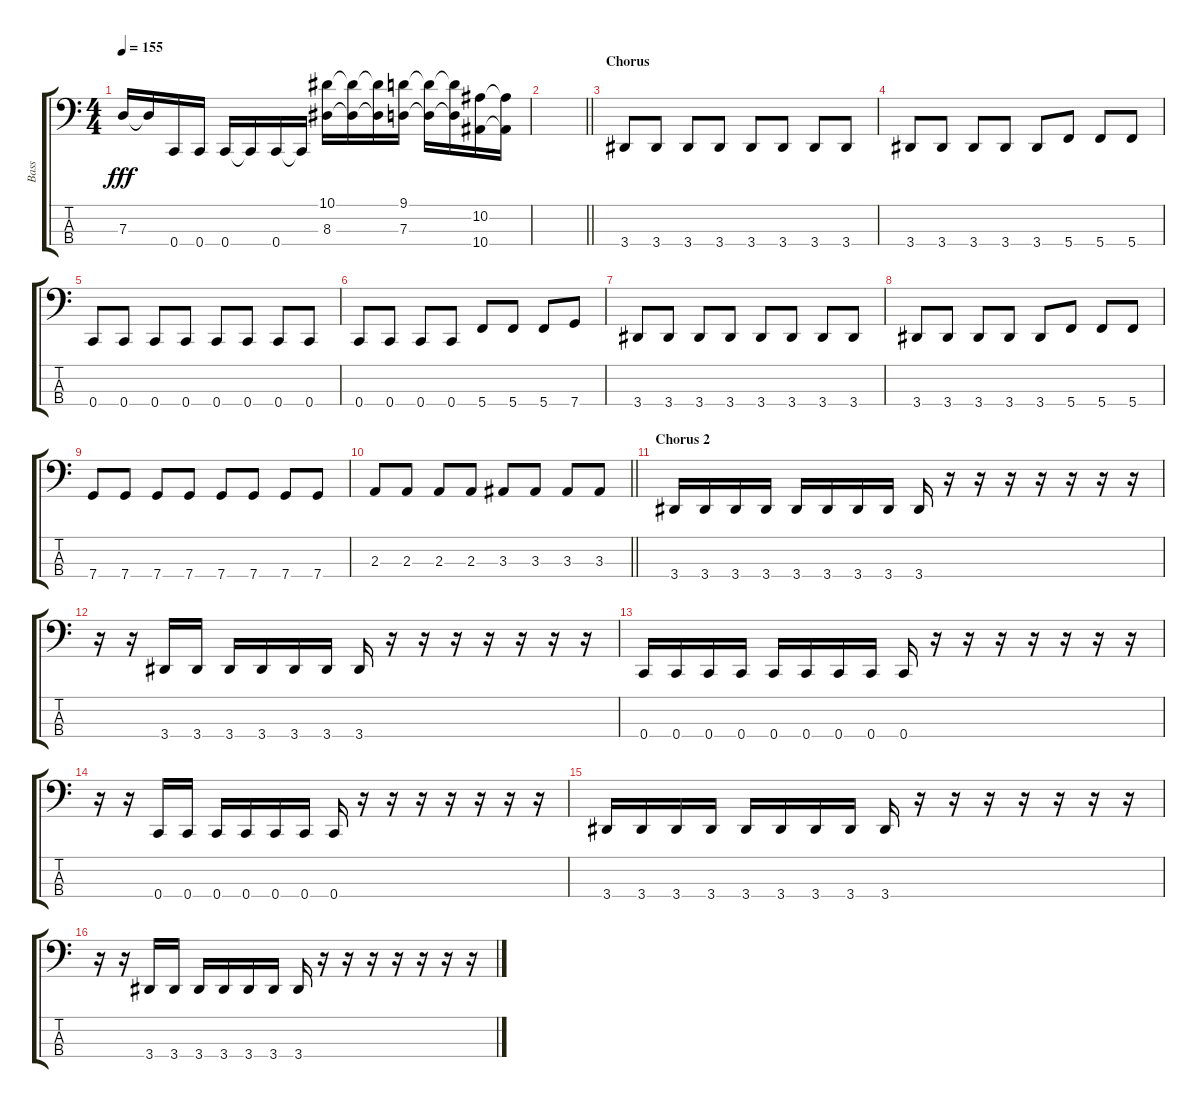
\track ("Bass" "Bass") {instrument electricbassfinger}
\staff {score tabs}
\tuning (F2 C2 G1 C1) {hide}
\ts (4 4)
\tempo 155
\clef f4
\ks c
7.3{t}.16{dy fff} 7.3{t}.16 0.4.16 0.4.16 0.4.16 0.4{t}.16 0.4.16 0.4{t}.16 (10.1 8.3).16 (10.1{t} 8.3{t}).16 (10.1{t} 8.3{t}).16 (9.1 7.3).16 (9.1{t} 7.3{t}).16 (9.1{t} 7.3{t}).16 (10.2 10.4).16 (10.2{t} 10.4{t}).16 |
\barLineRight lightlight
|
\section ("" "Chorus")
3.4.8 3.4.8 3.4.8 3.4.8 3.4.8 3.4.8 3.4.8 3.4.8 |
3.4.8 3.4.8 3.4.8 3.4.8 3.4.8 5.4.8 5.4.8 5.4.8 |
0.4.8 0.4.8 0.4.8 0.4.8 0.4.8 0.4.8 0.4.8 0.4.8 |
0.4.8 0.4.8 0.4.8 0.4.8 5.4.8 5.4.8 5.4.8 7.4.8 |
3.4.8 3.4.8 3.4.8 3.4.8 3.4.8 3.4.8 3.4.8 3.4.8 |
3.4.8 3.4.8 3.4.8 3.4.8 3.4.8 5.4.8 5.4.8 5.4.8 |
7.4.8 7.4.8 7.4.8 7.4.8 7.4.8 7.4.8 7.4.8 7.4.8 |
\barLineRight lightlight
2.3.8 2.3.8 2.3.8 2.3.8 3.3.8 3.3.8 3.3.8 3.3.8 |
\section ("" "Chorus 2")
3.4.16 3.4.16 3.4.16 3.4.16 3.4.16 3.4.16 3.4.16 3.4.16 3.4.16 r.16 r.16 r.16 r.16 r.16 r.16 r.16 |
r.16 r.16 3.4.16 3.4.16 3.4.16 3.4.16 3.4.16 3.4.16 3.4.16 r.16 r.16 r.16 r.16 r.16 r.16 r.16 |
0.4.16 0.4.16 0.4.16 0.4.16 0.4.16 0.4.16 0.4.16 0.4.16 0.4.16 r.16 r.16 r.16 r.16 r.16 r.16 r.16 |
r.16 r.16 0.4.16 0.4.16 0.4.16 0.4.16 0.4.16 0.4.16 0.4.16 r.16 r.16 r.16 r.16 r.16 r.16 r.16 |
3.4.16 3.4.16 3.4.16 3.4.16 3.4.16 3.4.16 3.4.16 3.4.16 3.4.16 r.16 r.16 r.16 r.16 r.16 r.16 r.16 |
r.16 r.16 3.4.16 3.4.16 3.4.16 3.4.16 3.4.16 3.4.16 3.4.16 r.16 r.16 r.16 r.16 r.16 r.16 r.16
